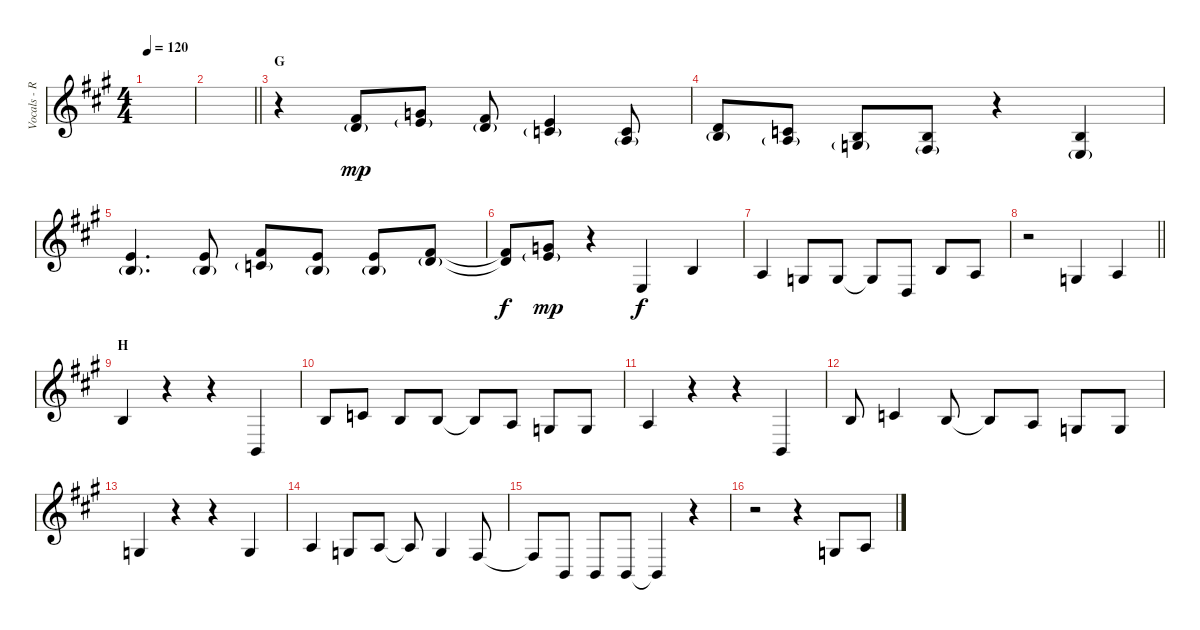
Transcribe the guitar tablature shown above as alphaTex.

\track ("Vocals - Ruki" "Vocals - R") {instrument lead6voice}
\staff {score}
\tuning (D4 A3 F3 C3 G2 D2) {hide}
\ts (4 4)
\tempo 120
\clef g2
\ks a
|
\barLineRight lightlight
|
\section ("" "G")
r.4 (4.1 5.2{g}).8{dy mp} (5.1 7.2{g}).8 (4.1 5.2{g}).8 (2.1 3.2{g}).4 (3.2 4.3{g}).8 |
(0.1 2.2{g}).8 (3.2 4.3{g}).8 (2.2 2.3{g}).8 (2.2 1.3{g}).8 r.4 (2.2 4.4{g}).4 |
(2.1 2.2{g}).4{d} (2.1 2.2{g}).8 (4.1 3.2{g}).8 (2.1 2.2{g}).8 (2.1 2.2{g}).8 (4.1 5.2{g}).8 |
(4.1{t} 5.2{t}).8{dy f} (5.1 7.2{g}).8{dy mp} r.4 4.4.4{dy f} 2.2.4 |
0.2.4 2.3.8 2.3.8 2.3{t}.8 2.4.8 2.2.8 0.2.8 |
\barLineRight lightlight
r.2 2.3.4 0.2.4 |
\section ("" "H")
2.2.4 r.4 r.4 4.5.4 |
2.2.8 3.2.8 2.2.8 2.2.8 2.2{t}.8 0.2.8 2.3.8 2.3.8 |
0.2.4 r.4 r.4 4.5.4 |
2.2.8 3.2.4 2.2.8 2.2{t}.8 0.2.8 2.3.8 2.3.8 |
2.3.4 r.4 r.4 2.3.4 |
0.2.4 2.3.8 0.2.8 0.2{t}.8 2.3.4 1.3.8 |
1.3{t}.8 4.5.8 4.5.8 4.5.8 4.5{t}.4 r.4 |
r.2 r.4 2.3.8 0.2.8
